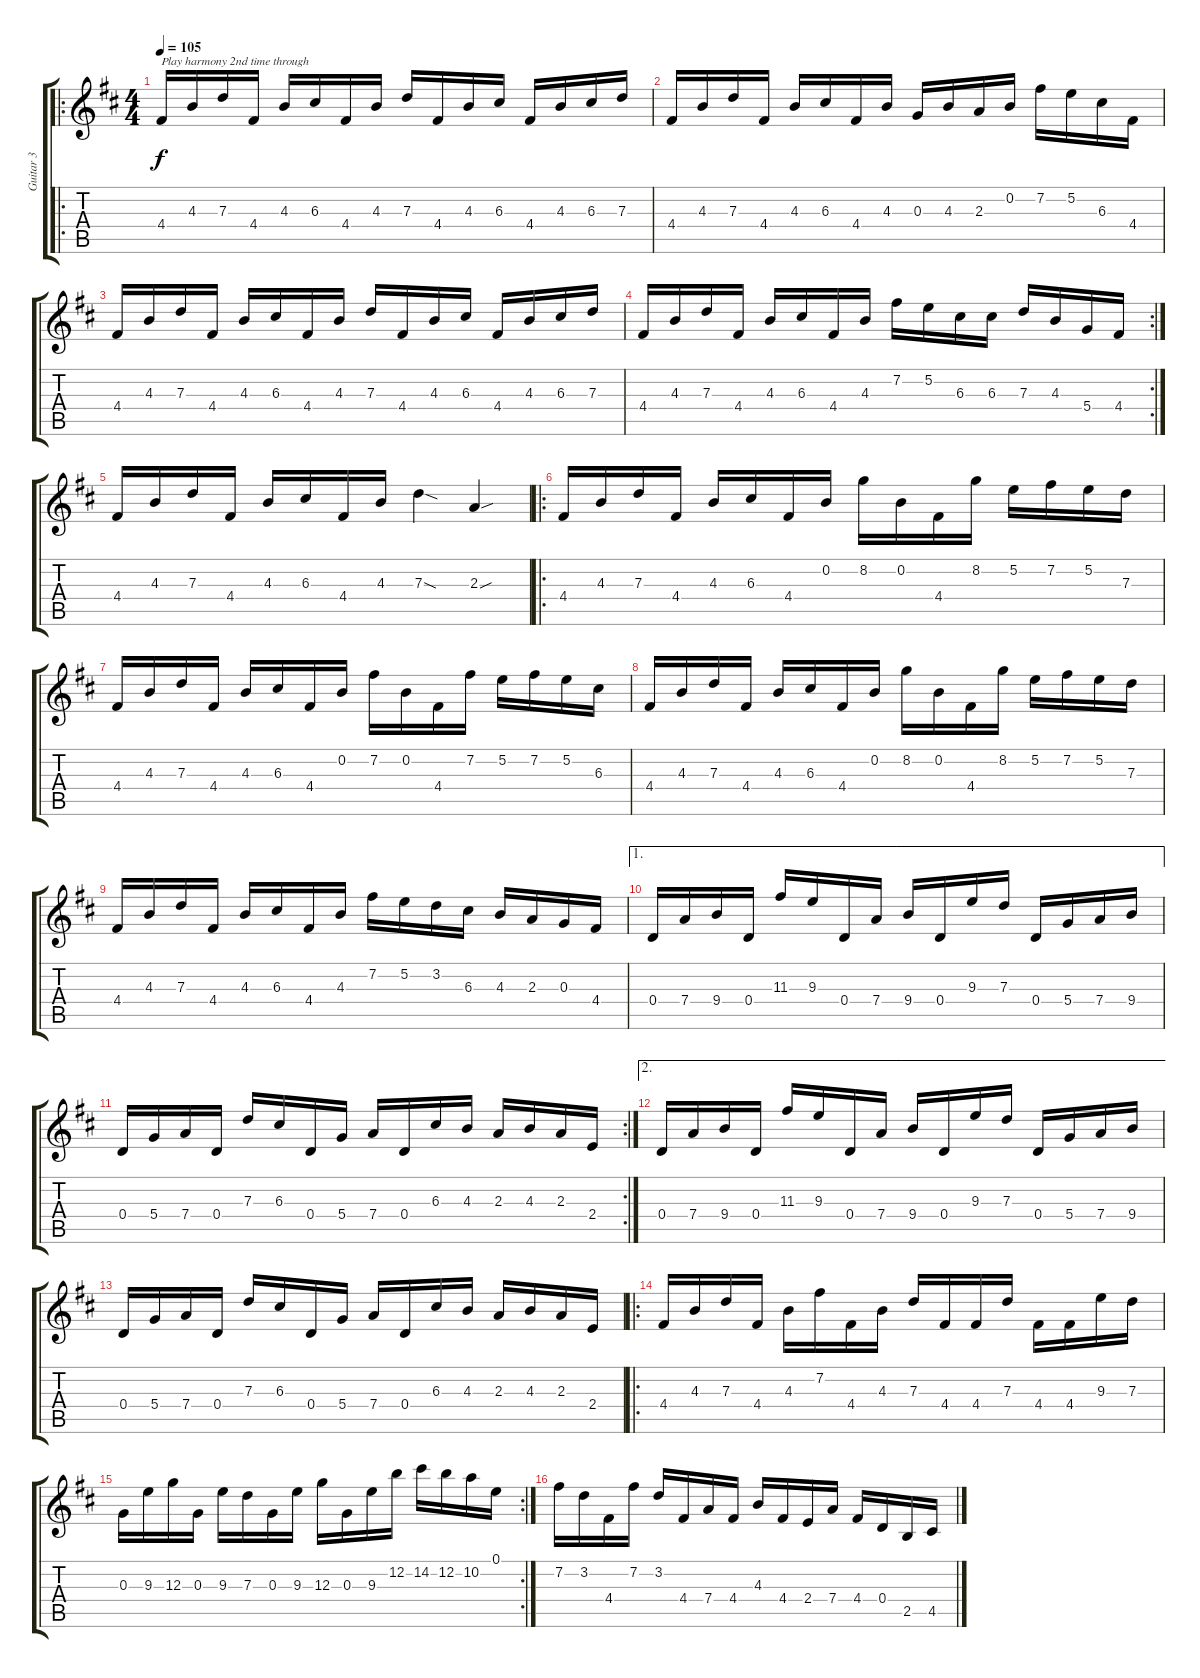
\track ("Guitar 3" "Guitar 3") {instrument acousticguitarsteel}
\staff {score tabs}
\tuning (E4 B3 G3 D3 A2 E2) {hide}
\ro
\ts (4 4)
\tempo 105
\clef g2
\ks bminor
4.4.16{txt "Play harmony 2nd time through" dy f} 4.3.16 7.3.16 4.4.16 4.3.16 6.3.16 4.4.16 4.3.16 7.3.16 4.4.16 4.3.16 6.3.16 4.4.16 4.3.16 6.3.16 7.3.16 |
4.4.16 4.3.16 7.3.16 4.4.16 4.3.16 6.3.16 4.4.16 4.3.16 0.3.16 4.3.16 2.3.16 0.2.16 7.2.16 5.2.16 6.3.16 4.4.16 |
4.4.16 4.3.16 7.3.16 4.4.16 4.3.16 6.3.16 4.4.16 4.3.16 7.3.16 4.4.16 4.3.16 6.3.16 4.4.16 4.3.16 6.3.16 7.3.16 |
\rc 2
4.4.16 4.3.16 7.3.16 4.4.16 4.3.16 6.3.16 4.4.16 4.3.16 7.2.16 5.2.16 6.3.16 6.3.16 7.3.16 4.3.16 5.4.16 4.4.16 |
4.4.16 4.3.16 7.3.16 4.4.16 4.3.16 6.3.16 4.4.16 4.3.16 7.3{sod}.4 2.3{sou}.4 |
\ro
4.4.16 4.3.16 7.3.16 4.4.16 4.3.16 6.3.16 4.4.16 0.2.16 8.2.16 0.2.16 4.4.16 8.2.16 5.2.16 7.2.16 5.2.16 7.3.16 |
4.4.16 4.3.16 7.3.16 4.4.16 4.3.16 6.3.16 4.4.16 0.2.16 7.2.16 0.2.16 4.4.16 7.2.16 5.2.16 7.2.16 5.2.16 6.3.16 |
4.4.16 4.3.16 7.3.16 4.4.16 4.3.16 6.3.16 4.4.16 0.2.16 8.2.16 0.2.16 4.4.16 8.2.16 5.2.16 7.2.16 5.2.16 7.3.16 |
4.4.16 4.3.16 7.3.16 4.4.16 4.3.16 6.3.16 4.4.16 4.3.16 7.2.16 5.2.16 3.2.16 6.3.16 4.3.16 2.3.16 0.3.16 4.4.16 |
\ae 1
0.4.16 7.4.16 9.4.16 0.4.16 11.3.16 9.3.16 0.4.16 7.4.16 9.4.16 0.4.16 9.3.16 7.3.16 0.4.16 5.4.16 7.4.16 9.4.16 |
\rc 2
0.4.16 5.4.16 7.4.16 0.4.16 7.3.16 6.3.16 0.4.16 5.4.16 7.4.16 0.4.16 6.3.16 4.3.16 2.3.16 4.3.16 2.3.16 2.4.16 |
\ae 2
0.4.16 7.4.16 9.4.16 0.4.16 11.3.16 9.3.16 0.4.16 7.4.16 9.4.16 0.4.16 9.3.16 7.3.16 0.4.16 5.4.16 7.4.16 9.4.16 |
0.4.16 5.4.16 7.4.16 0.4.16 7.3.16 6.3.16 0.4.16 5.4.16 7.4.16 0.4.16 6.3.16 4.3.16 2.3.16 4.3.16 2.3.16 2.4.16 |
\ro
4.4.16 4.3.16 7.3.16 4.4.16 4.3.16 7.2.16 4.4.16 4.3.16 7.3.16 4.4.16 4.4.16 7.3.16 4.4.16 4.4.16 9.3.16 7.3.16 |
\rc 2
0.3.16 9.3.16 12.3.16 0.3.16 9.3.16 7.3.16 0.3.16 9.3.16 12.3.16 0.3.16 9.3.16 12.2.16 14.2.16 12.2.16 10.2.16 0.1.16 |
7.2.16 3.2.16 4.4.16 7.2.16 3.2.16 4.4.16 7.4.16 4.4.16 4.3.16 4.4.16 2.4.16 7.4.16 4.4.16 0.4.16 2.5.16 4.5.16
